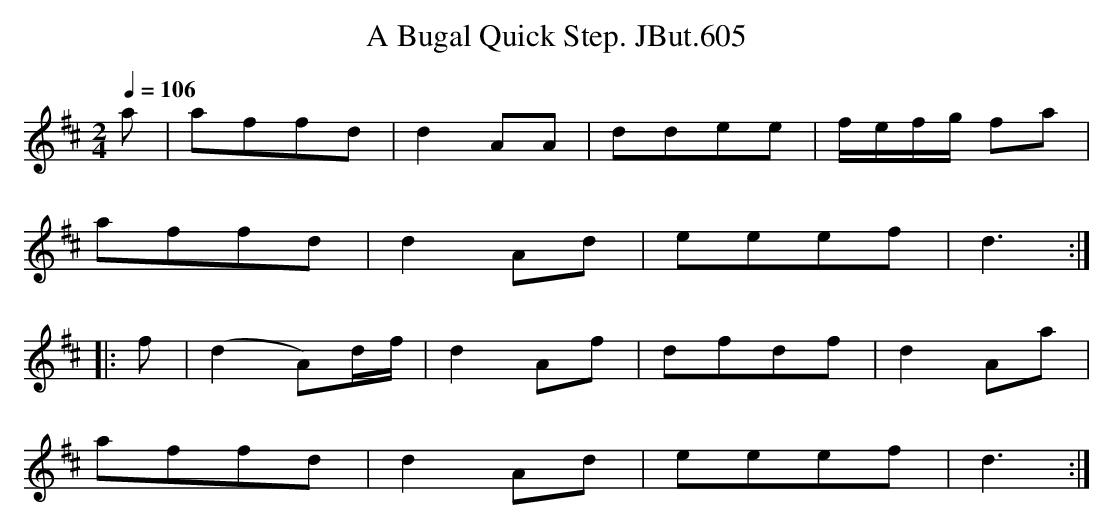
X:1
T:Bugal Quick Step. JBut.605, A
M:2/4
L:1/8
Q:1/4=106
K:D
a|affd|d2AA|ddee|f/e/f/g/ fa|
affd|d2Ad|eeef|d3:|
|:f|(d2A)d/f/|d2Af|dfdf|d2Aa|
affd|d2Ad|eeef|d3:|
